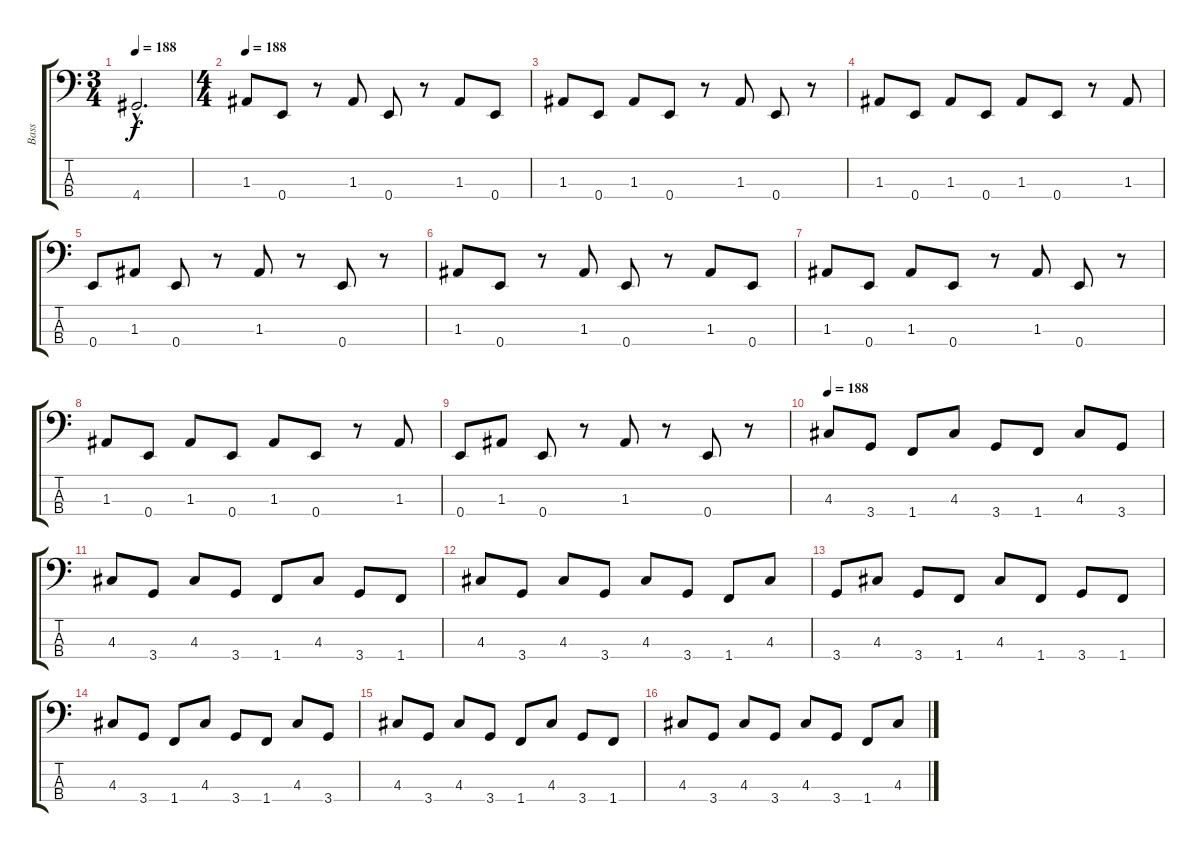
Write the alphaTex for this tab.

\track ("Bass" "Bass") {instrument electricbassfinger}
\staff {score tabs}
\tuning (G2 D2 A1 E1) {hide}
\ts (3 4)
\tempo 188
\clef f4
\ks c
4.4{hac}.2{d dy f} |
\ts (4 4)
\tempo 188
1.3.8 0.4.8 r.8 1.3.8 0.4.8 r.8 1.3.8 0.4.8 |
1.3.8 0.4.8 1.3.8 0.4.8 r.8 1.3.8 0.4.8 r.8 |
1.3.8 0.4.8 1.3.8 0.4.8 1.3.8 0.4.8 r.8 1.3.8 |
0.4.8 1.3.8 0.4.8 r.8 1.3.8 r.8 0.4.8 r.8 |
1.3.8 0.4.8 r.8 1.3.8 0.4.8 r.8 1.3.8 0.4.8 |
1.3.8 0.4.8 1.3.8 0.4.8 r.8 1.3.8 0.4.8 r.8 |
1.3.8 0.4.8 1.3.8 0.4.8 1.3.8 0.4.8 r.8 1.3.8 |
0.4.8 1.3.8 0.4.8 r.8 1.3.8 r.8 0.4.8 r.8 |
\tempo 188
4.3.8 3.4.8 1.4.8 4.3.8 3.4.8 1.4.8 4.3.8 3.4.8 |
4.3.8 3.4.8 4.3.8 3.4.8 1.4.8 4.3.8 3.4.8 1.4.8 |
4.3.8 3.4.8 4.3.8 3.4.8 4.3.8 3.4.8 1.4.8 4.3.8 |
3.4.8 4.3.8 3.4.8 1.4.8 4.3.8 1.4.8 3.4.8 1.4.8 |
4.3.8 3.4.8 1.4.8 4.3.8 3.4.8 1.4.8 4.3.8 3.4.8 |
4.3.8 3.4.8 4.3.8 3.4.8 1.4.8 4.3.8 3.4.8 1.4.8 |
4.3.8 3.4.8 4.3.8 3.4.8 4.3.8 3.4.8 1.4.8 4.3.8
